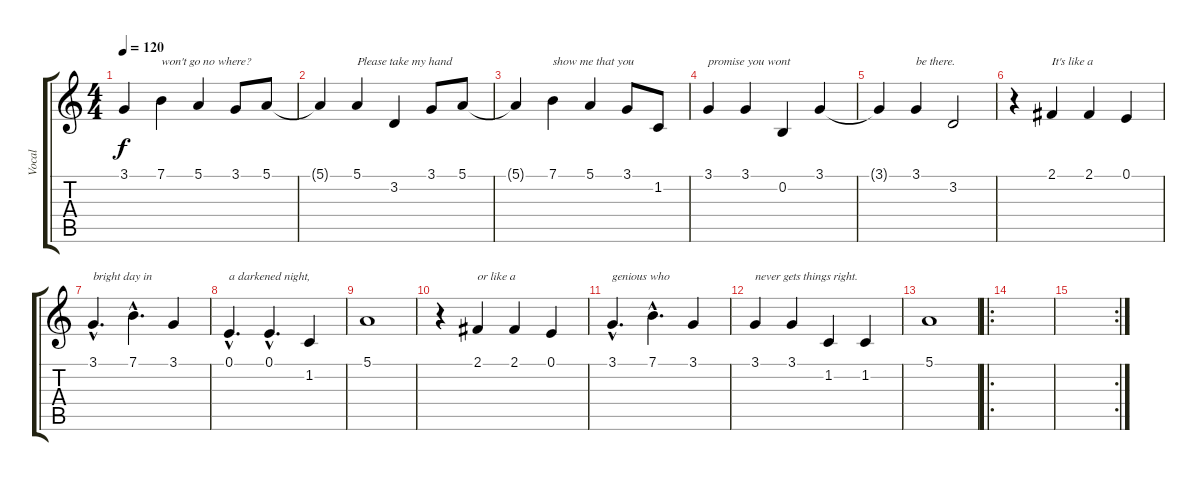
\track ("Vocal" "Vocal") {instrument tenorsax}
\staff {score tabs}
\tuning (E4 B3 G3 D3 A2 E2) {hide}
\ts (4 4)
\tempo 120
\clef g2
\ks c
3.1{t}.4{dy f} 7.1.4{txt "won't go no where?"} 5.1.4 3.1.8 5.1.8 |
5.1{t}.4 5.1.4{txt "Please take my hand"} 3.2.4 3.1.8 5.1.8 |
5.1{t}.4 7.1.4{txt "show me that you"} 5.1.4 3.1.8 1.2.8 |
3.1.4{txt "promise you wont"} 3.1.4 0.2.4 3.1.4 |
3.1{t}.4 3.1.4{txt "be there."} 3.2.2 |
r.4 2.1.4{txt "It's like a"} 2.1.4 0.1.4 |
3.1{hac}.4{d txt "bright day in"} 7.1{hac}.4{d} 3.1.4 |
0.1{hac}.4{d txt "a darkened night,"} 0.1{hac}.4{d} 1.2.4 |
5.1.1 |
r.4 2.1.4{txt "or like a"} 2.1.4 0.1.4 |
3.1{hac}.4{d txt "genious who"} 7.1{hac}.4{d} 3.1.4 |
3.1.4{txt "never gets things right."} 3.1.4 1.2.4 1.2.4 |
5.1.1 |
\ro
|
\rc 2
